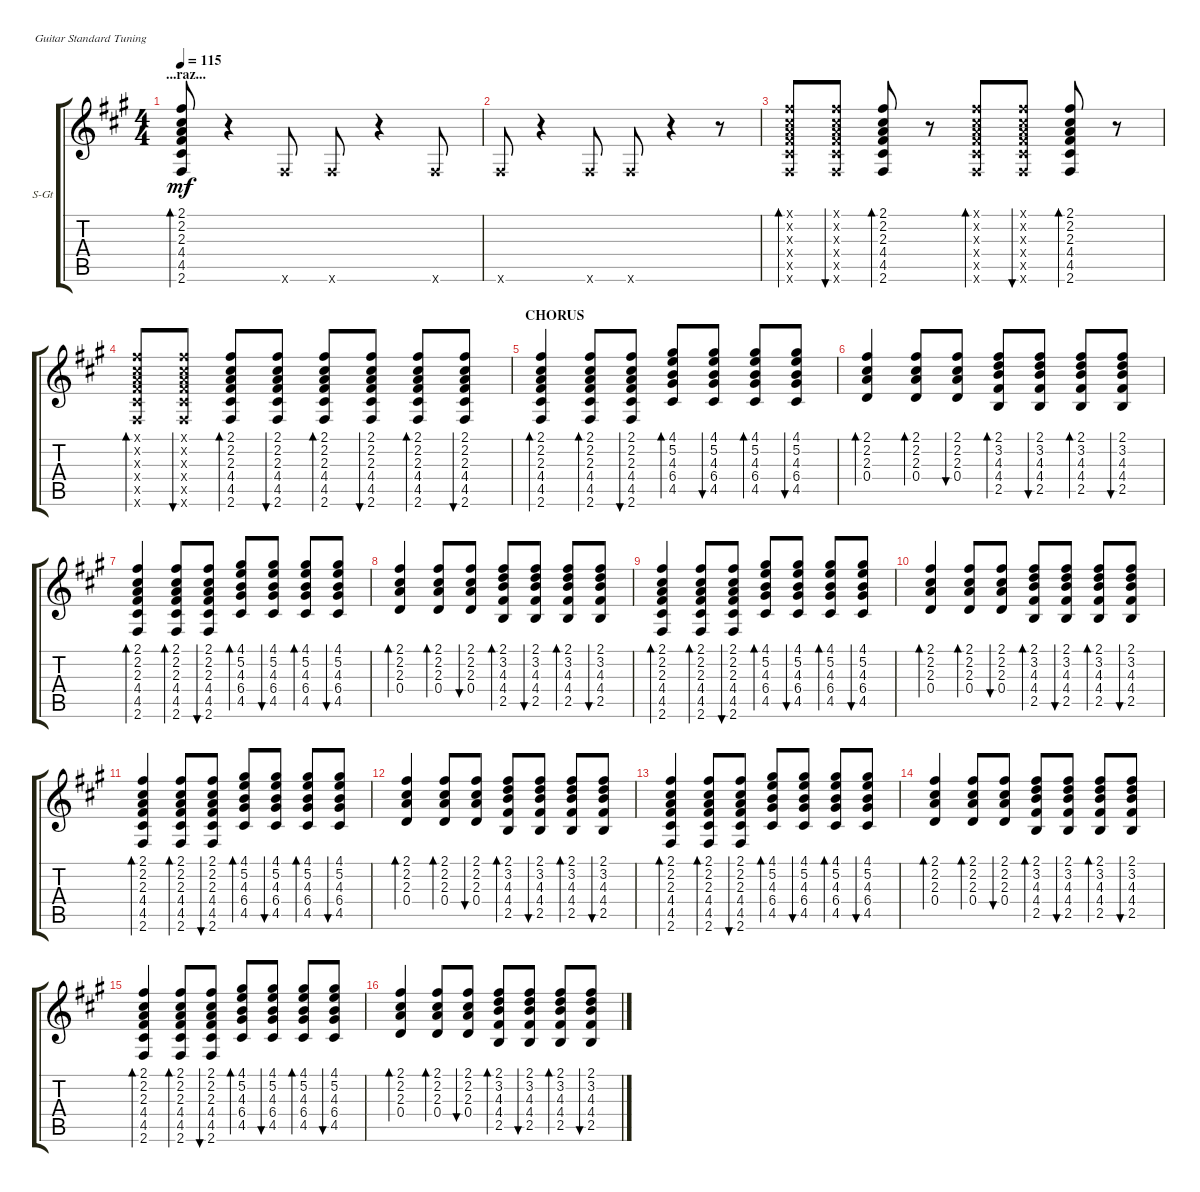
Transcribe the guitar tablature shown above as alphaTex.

\defaultSystemsLayout 4
\bracketExtendMode groupsimilarinstruments
\firstSystemTrackNameOrientation horizontal
\otherSystemsTrackNameOrientation horizontal
\track ("Steel Guitar" "S-Gt") {instrument acousticguitarsteel}
\staff {score tabs}
\tuning (E4 B3 G3 D3 A2 E2)
\ts (4 4)
\section ("" "...raz...")
\tempo 115
\clef g2
\ks f#minor
(2.6 4.5 4.4 2.3 2.2 2.1).8{bd 30 dy mf} r.4 2.6{x}.8 2.6{x}.8 r.4 2.6{x}.8 |
2.6{x}.8 r.4 2.6{x}.8 2.6{x}.8 r.4 r.8 |
(2.6{x} 4.5{x} 4.4{x} 2.3{x} 2.2{x} 2.1{x}).8{bd 30} (2.6{x} 4.5{x} 4.4{x} 2.3{x} 2.2{x} 2.1{x}).8{bu 30} (2.6 4.5 4.4 2.3 2.2 2.1).8{bd 30} r.8 (2.6{x} 4.5{x} 4.4{x} 2.3{x} 2.2{x} 2.1{x}).8{bd 30} (2.6{x} 4.5{x} 4.4{x} 2.3{x} 2.2{x} 2.1{x}).8{bu 30} (2.6 4.5 4.4 2.3 2.2 2.1).8{bd 30} r.8 |
(2.6{x} 4.5{x} 4.4{x} 2.3{x} 2.2{x} 2.1{x}).8{bd 30} (2.6{x} 4.5{x} 4.4{x} 2.3{x} 2.2{x} 2.1{x}).8{bu 30} (2.6 4.5 4.4 2.3 2.2 2.1).8{bd 30} (2.6 4.5 4.4 2.3 2.2 2.1).8{bu 30} (2.6 4.5 4.4 2.3 2.2 2.1).8{bd 30} (2.6 4.5 4.4 2.3 2.2 2.1).8{bu 30} (2.6 4.5 4.4 2.3 2.2 2.1).8{bd 30} (2.6 4.5 4.4 2.3 2.2 2.1).8{bu 30} |
\section ("" "CHORUS")
(2.6 4.5 4.4 2.3 2.2 2.1).4{bd 30} (2.6 4.5 4.4 2.3 2.2 2.1).8{bd 30} (2.6 4.5 4.4 2.3 2.2 2.1).8{bu 30} (4.5 6.4 4.3 5.2 4.1).8{bd 30} (4.5 6.4 4.3 5.2 4.1).8{bu 30} (4.5 6.4 4.3 5.2 4.1).8{bd 30} (4.5 6.4 4.3 5.2 4.1).8{bu 30} |
(0.4 2.3 2.2 2.1).4{bd 30} (0.4 2.3 2.2 2.1).8{bd 30} (0.4 2.3 2.2 2.1).8{bu 30} (2.5 4.4 4.3 3.2 2.1).8{bd 30} (2.5 4.4 4.3 3.2 2.1).8{bu 30} (2.5 4.4 4.3 3.2 2.1).8{bd 30} (2.5 4.4 4.3 3.2 2.1).8{bu 30} |
(2.6 4.5 4.4 2.3 2.2 2.1).4{bd 30} (2.6 4.5 4.4 2.3 2.2 2.1).8{bd 30} (2.6 4.5 4.4 2.3 2.2 2.1).8{bu 30} (4.5 6.4 4.3 5.2 4.1).8{bd 30} (4.5 6.4 4.3 5.2 4.1).8{bu 30} (4.5 6.4 4.3 5.2 4.1).8{bd 30} (4.5 6.4 4.3 5.2 4.1).8{bu 30} |
(0.4 2.3 2.2 2.1).4{bd 30} (0.4 2.3 2.2 2.1).8{bd 30} (0.4 2.3 2.2 2.1).8{bu 30} (2.5 4.4 4.3 3.2 2.1).8{bd 30} (2.5 4.4 4.3 3.2 2.1).8{bu 30} (2.5 4.4 4.3 3.2 2.1).8{bd 30} (2.5 4.4 4.3 3.2 2.1).8{bu 30} |
(2.6 4.5 4.4 2.3 2.2 2.1).4{bd 30} (2.6 4.5 4.4 2.3 2.2 2.1).8{bd 30} (2.6 4.5 4.4 2.3 2.2 2.1).8{bu 30} (4.5 6.4 4.3 5.2 4.1).8{bd 30} (4.5 6.4 4.3 5.2 4.1).8{bu 30} (4.5 6.4 4.3 5.2 4.1).8{bd 30} (4.5 6.4 4.3 5.2 4.1).8{bu 30} |
(0.4 2.3 2.2 2.1).4{bd 30} (0.4 2.3 2.2 2.1).8{bd 30} (0.4 2.3 2.2 2.1).8{bu 30} (2.5 4.4 4.3 3.2 2.1).8{bd 30} (2.5 4.4 4.3 3.2 2.1).8{bu 30} (2.5 4.4 4.3 3.2 2.1).8{bd 30} (2.5 4.4 4.3 3.2 2.1).8{bu 30} |
(2.6 4.5 4.4 2.3 2.2 2.1).4{bd 30} (2.6 4.5 4.4 2.3 2.2 2.1).8{bd 30} (2.6 4.5 4.4 2.3 2.2 2.1).8{bu 30} (4.5 6.4 4.3 5.2 4.1).8{bd 30} (4.5 6.4 4.3 5.2 4.1).8{bu 30} (4.5 6.4 4.3 5.2 4.1).8{bd 30} (4.5 6.4 4.3 5.2 4.1).8{bu 30} |
(0.4 2.3 2.2 2.1).4{bd 30} (0.4 2.3 2.2 2.1).8{bd 30} (0.4 2.3 2.2 2.1).8{bu 30} (2.5 4.4 4.3 3.2 2.1).8{bd 30} (2.5 4.4 4.3 3.2 2.1).8{bu 30} (2.5 4.4 4.3 3.2 2.1).8{bd 30} (2.5 4.4 4.3 3.2 2.1).8{bu 30} |
(2.6 4.5 4.4 2.3 2.2 2.1).4{bd 30} (2.6 4.5 4.4 2.3 2.2 2.1).8{bd 30} (2.6 4.5 4.4 2.3 2.2 2.1).8{bu 30} (4.5 6.4 4.3 5.2 4.1).8{bd 30} (4.5 6.4 4.3 5.2 4.1).8{bu 30} (4.5 6.4 4.3 5.2 4.1).8{bd 30} (4.5 6.4 4.3 5.2 4.1).8{bu 30} |
(0.4 2.3 2.2 2.1).4{bd 30} (0.4 2.3 2.2 2.1).8{bd 30} (0.4 2.3 2.2 2.1).8{bu 30} (2.5 4.4 4.3 3.2 2.1).8{bd 30} (2.5 4.4 4.3 3.2 2.1).8{bu 30} (2.5 4.4 4.3 3.2 2.1).8{bd 30} (2.5 4.4 4.3 3.2 2.1).8{bu 30} |
(2.6 4.5 4.4 2.3 2.2 2.1).4{bd 30} (2.6 4.5 4.4 2.3 2.2 2.1).8{bd 30} (2.6 4.5 4.4 2.3 2.2 2.1).8{bu 30} (4.5 6.4 4.3 5.2 4.1).8{bd 30} (4.5 6.4 4.3 5.2 4.1).8{bu 30} (4.5 6.4 4.3 5.2 4.1).8{bd 30} (4.5 6.4 4.3 5.2 4.1).8{bu 30} |
(0.4 2.3 2.2 2.1).4{bd 30} (0.4 2.3 2.2 2.1).8{bd 30} (0.4 2.3 2.2 2.1).8{bu 30} (2.5 4.4 4.3 3.2 2.1).8{bd 30} (2.5 4.4 4.3 3.2 2.1).8{bu 30} (2.5 4.4 4.3 3.2 2.1).8{bd 30} (2.5 4.4 4.3 3.2 2.1).8{bu 30}
